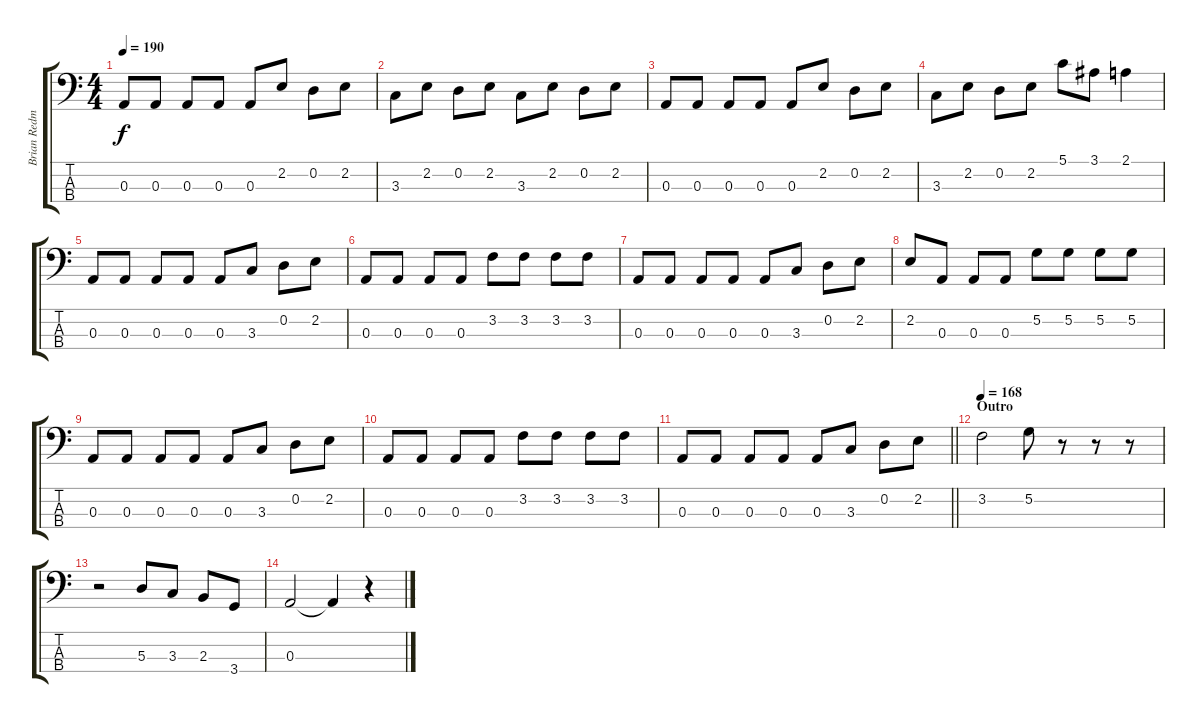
\track ("Brian Redman" "Brian Redm") {instrument electricbassfinger}
\staff {score tabs}
\tuning (G2 D2 A1 E1) {hide}
\ts (4 4)
\tempo 190
\clef f4
\ks c
0.3.8{dy f} 0.3.8 0.3.8 0.3.8 0.3.8 2.2.8 0.2.8 2.2.8 |
3.3.8 2.2.8 0.2.8 2.2.8 3.3.8 2.2.8 0.2.8 2.2.8 |
0.3.8 0.3.8 0.3.8 0.3.8 0.3.8 2.2.8 0.2.8 2.2.8 |
3.3.8 2.2.8 0.2.8 2.2.8 5.1.8 3.1.8 2.1.4 |
0.3.8 0.3.8 0.3.8 0.3.8 0.3.8 3.3.8 0.2.8 2.2.8 |
0.3.8 0.3.8 0.3.8 0.3.8 3.2.8 3.2.8 3.2.8 3.2.8 |
0.3.8 0.3.8 0.3.8 0.3.8 0.3.8 3.3.8 0.2.8 2.2.8 |
2.2.8 0.3.8 0.3.8 0.3.8 5.2.8 5.2.8 5.2.8 5.2.8 |
0.3.8 0.3.8 0.3.8 0.3.8 0.3.8 3.3.8 0.2.8 2.2.8 |
0.3.8 0.3.8 0.3.8 0.3.8 3.2.8 3.2.8 3.2.8 3.2.8 |
\barLineRight lightlight
0.3.8 0.3.8 0.3.8 0.3.8 0.3.8 3.3.8 0.2.8 2.2.8 |
\section ("" "Outro")
\tempo 168
3.2.2 5.2.8 r.8 r.8 r.8 |
r.2 5.3.8 3.3.8 2.3.8 3.4.8 |
0.3.2 0.3{t}.4 r.4
